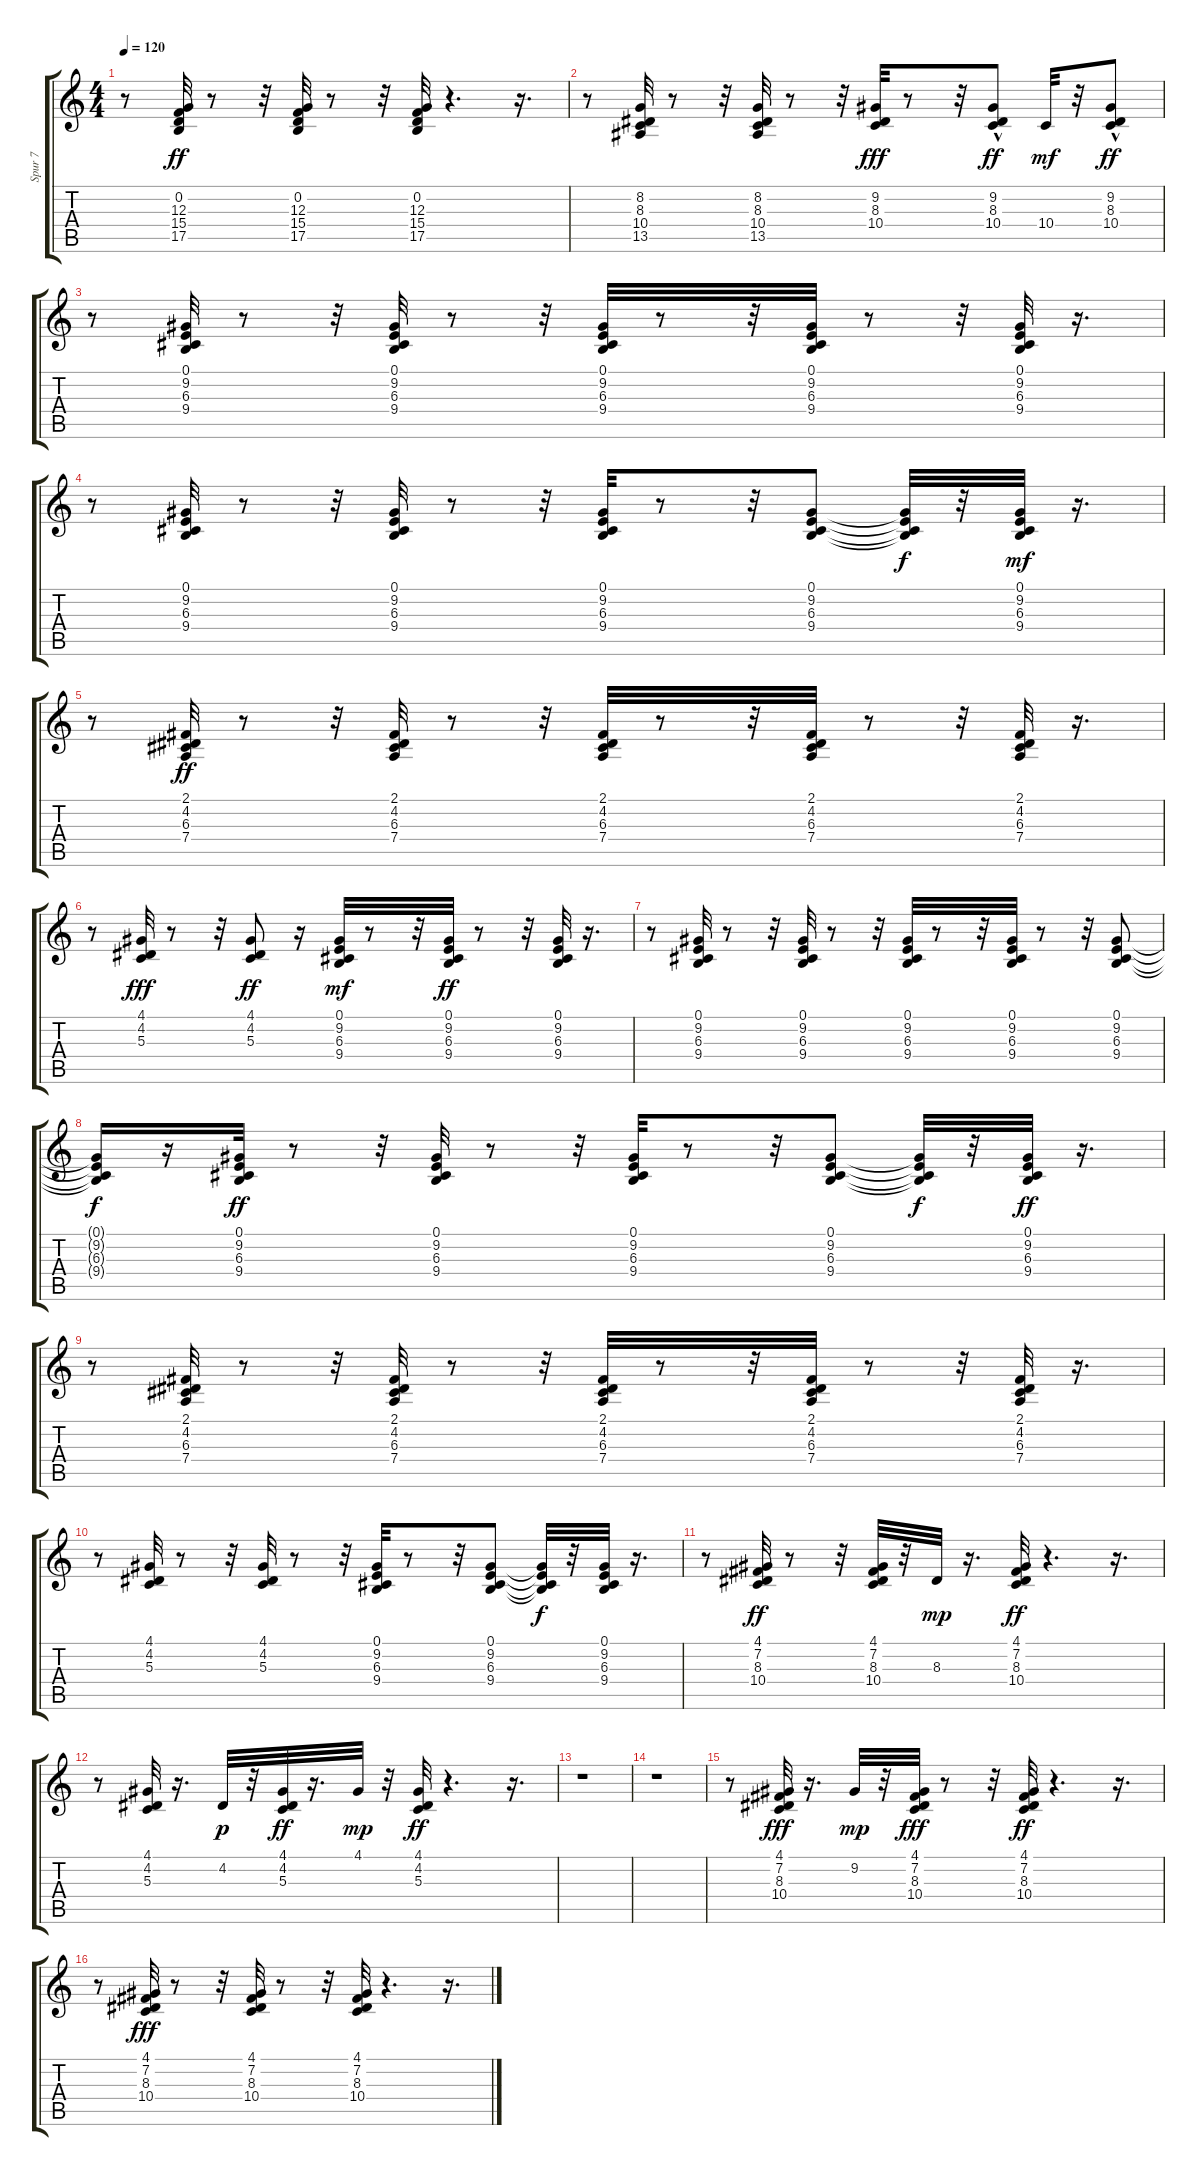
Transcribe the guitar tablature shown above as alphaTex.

\track ("Spur 7" "Spur 7") {instrument pad3polysynth}
\staff {score tabs}
\tuning (E4 B3 G3 D3 A2 E2) {hide}
\ts (4 4)
\tempo 120
\clef g2
\ks c
r.8{dy ff} (0.2 12.3 15.4 17.5).32 r.8 r.32 (0.2 12.3 15.4 17.5).32 r.8 r.32 (0.2 12.3 15.4 17.5).32 r.4{d} r.16{d} |
r.8 (8.2 8.3 10.4 13.5).32 r.8 r.32 (8.2 8.3 10.4 13.5).32 r.8 r.32 (9.2 8.3 10.4).32{dy fff} r.8 r.32 (9.2 8.3 10.4{hac}).8{dy ff} 10.4.32{dy mf} r.32 (9.2 8.3{hac} 10.4).8{dy ff} |
r.8 (0.1 9.2 6.3 9.4).32 r.8 r.32 (0.1 9.2 6.3 9.4).32 r.8 r.32 (0.1 9.2 6.3 9.4).32 r.8 r.32 (0.1 9.2 6.3 9.4).32 r.8 r.32 (0.1 9.2 6.3 9.4).32 r.16{d} |
r.8 (0.1 9.2 6.3 9.4).32 r.8 r.32 (0.1 9.2 6.3 9.4).32 r.8 r.32 (0.1 9.2 6.3 9.4).32 r.8 r.32 (0.1 9.2 6.3 9.4).8 (0.1{t} 9.2{t} 6.3{t} 9.4{t}).32{dy f} r.32 (0.1 9.2 6.3 9.4).32{dy mf} r.16{d} |
r.8 (2.1 4.2 6.3 7.4).32{dy ff} r.8 r.32 (2.1 4.2 6.3 7.4).32 r.8 r.32 (2.1 4.2 6.3 7.4).32 r.8 r.32 (2.1 4.2 6.3 7.4).32 r.8 r.32 (2.1 4.2 6.3 7.4).32 r.16{d} |
r.8 (4.1 4.2 5.3).32{dy fff} r.8 r.32 (4.1 4.2 5.3).8{dy ff} r.16 (0.1 9.2 6.3 9.4).32{dy mf} r.8 r.32 (0.1 9.2 6.3 9.4).32{dy ff} r.8 r.32 (0.1 9.2 6.3 9.4).32 r.16{d} |
r.8 (0.1 9.2 6.3 9.4).32 r.8 r.32 (0.1 9.2 6.3 9.4).32 r.8 r.32 (0.1 9.2 6.3 9.4).32 r.8 r.32 (0.1 9.2 6.3 9.4).32 r.8 r.32 (0.1 9.2 6.3 9.4).8 |
(0.1{t} 9.2{t} 6.3{t} 9.4{t}).16{dy f} r.16 (0.1 9.2 6.3 9.4).32{dy ff} r.8 r.32 (0.1 9.2 6.3 9.4).32 r.8 r.32 (0.1 9.2 6.3 9.4).32 r.8 r.32 (0.1 9.2 6.3 9.4).8 (0.1{t} 9.2{t} 6.3{t} 9.4{t}).32{dy f} r.32 (0.1 9.2 6.3 9.4).32{dy ff} r.16{d} |
r.8 (2.1 4.2 6.3 7.4).32 r.8 r.32 (2.1 4.2 6.3 7.4).32 r.8 r.32 (2.1 4.2 6.3 7.4).32 r.8 r.32 (2.1 4.2 6.3 7.4).32 r.8 r.32 (2.1 4.2 6.3 7.4).32 r.16{d} |
r.8 (4.1 4.2 5.3).32 r.8 r.32 (4.1 4.2 5.3).32 r.8 r.32 (0.1 9.2 6.3 9.4).32 r.8 r.32 (0.1 9.2 6.3 9.4).8 (0.1{t} 9.2{t} 6.3{t} 9.4{t}).32{dy f} r.32 (0.1 9.2 6.3 9.4).32 r.16{d} |
r.8 (4.1 7.2 8.3 10.4).32{dy ff} r.8 r.32 (4.1 7.2 8.3 10.4).32 r.32 8.3.32{dy mp} r.16{d} (4.1 7.2 8.3 10.4).32{dy ff} r.4{d} r.16{d} |
r.8 (4.1 4.2 5.3).32 r.16{d} 4.2.32{dy p} r.32 (4.1 4.2 5.3).32{dy ff} r.16{d} 4.1.32{dy mp} r.32 (4.1 4.2 5.3).32{dy ff} r.4{d} r.16{d} |
r.1 |
r.1 |
r.8 (4.1 7.2 8.3 10.4).32{dy fff} r.16{d} 9.2.32{dy mp} r.32 (4.1 7.2 8.3 10.4).32{dy fff} r.8 r.32 (4.1 7.2 8.3 10.4).32{dy ff} r.4{d} r.16{d} |
r.8 (4.1 7.2 8.3 10.4).32{dy fff} r.8 r.32 (4.1 7.2 8.3 10.4).32 r.8 r.32 (4.1 7.2 8.3 10.4).32 r.4{d} r.16{d}
